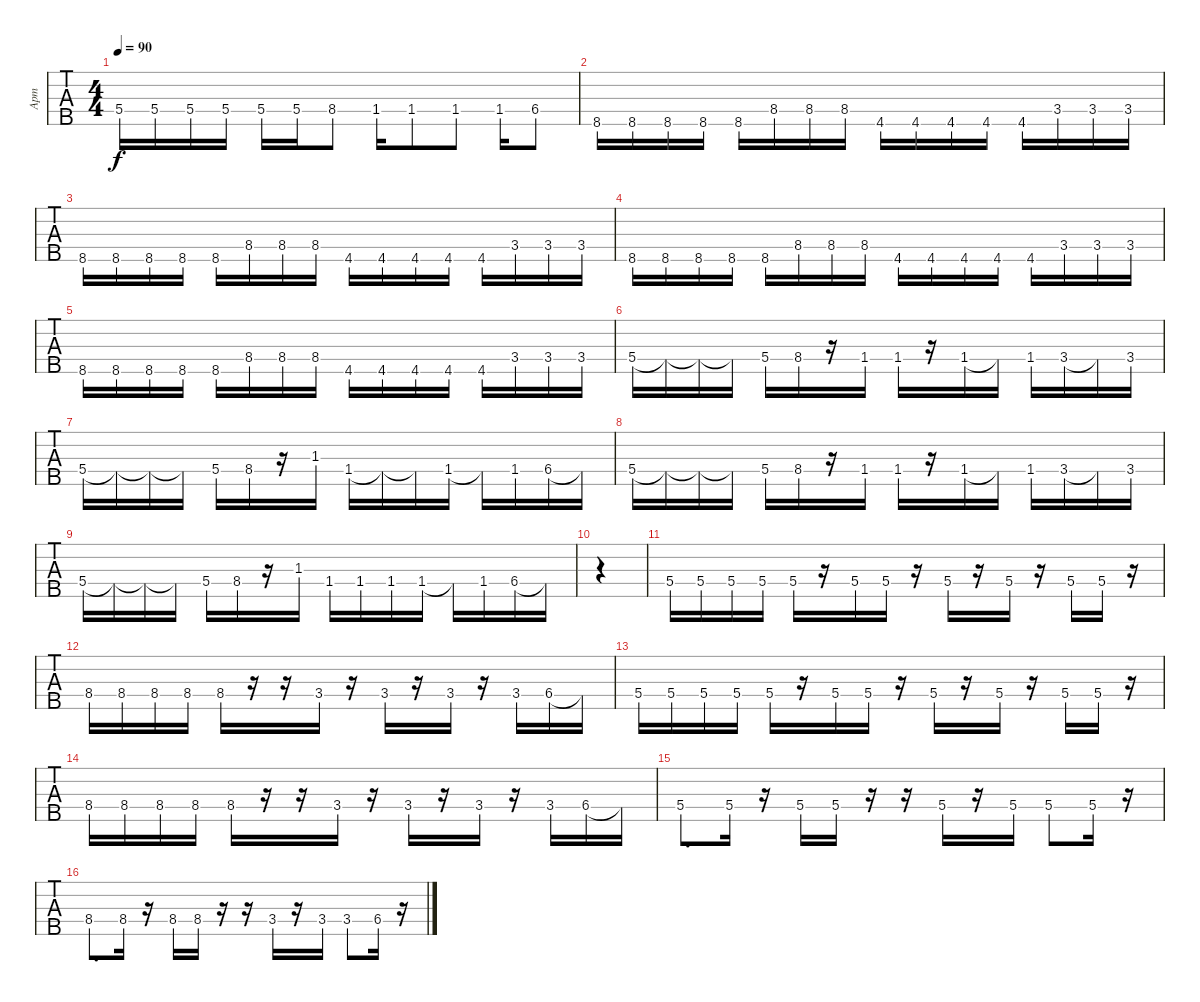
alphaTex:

\track ("Арт" "Арт") {instrument electricbassfinger}
\staff {tabs}
\tuning (Gb2 Db2 Ab1 Db1 Bb0) {hide}
\ts (4 4)
\tempo 90
\clef f4
\ks c
5.4.16{dy f} 5.4.16 5.4.16 5.4.16 5.4.16 5.4.16 8.4.8 1.4.16 1.4.8 1.4.8 1.4.16 6.4.8 |
\ks f#minor
8.5.16 8.5.16 8.5.16 8.5.16 8.5.16 8.4.16 8.4.16 8.4.16 4.5.16 4.5.16 4.5.16 4.5.16 4.5.16 3.4.16 3.4.16 3.4.16 |
8.5.16 8.5.16 8.5.16 8.5.16 8.5.16 8.4.16 8.4.16 8.4.16 4.5.16 4.5.16 4.5.16 4.5.16 4.5.16 3.4.16 3.4.16 3.4.16 |
8.5.16 8.5.16 8.5.16 8.5.16 8.5.16 8.4.16 8.4.16 8.4.16 4.5.16 4.5.16 4.5.16 4.5.16 4.5.16 3.4.16 3.4.16 3.4.16 |
8.5.16 8.5.16 8.5.16 8.5.16 8.5.16 8.4.16 8.4.16 8.4.16 4.5.16 4.5.16 4.5.16 4.5.16 4.5.16 3.4.16 3.4.16 3.4.16 |
5.4.16 5.4{t}.16 5.4{t}.16 5.4{t}.16 5.4.16 8.4.16 r.16 1.4.16 1.4.16 r.16 1.4.16 1.4{t}.16 1.4.16 3.4.16 3.4{t}.16 3.4.16 |
5.4.16 5.4{t}.16 5.4{t}.16 5.4{t}.16 5.4.16 8.4.16 r.16 1.3.16 1.4.16 1.4{t}.16 1.4{t}.16 1.4.16 1.4{t}.16 1.4.16 6.4.16 6.4{t}.16 |
5.4.16 5.4{t}.16 5.4{t}.16 5.4{t}.16 5.4.16 8.4.16 r.16 1.4.16 1.4.16 r.16 1.4.16 1.4{t}.16 1.4.16 3.4.16 3.4{t}.16 3.4.16 |
5.4.16 5.4{t}.16 5.4{t}.16 5.4{t}.16 5.4.16 8.4.16 r.16 1.3.16 1.4.16 1.4.16 1.4.16 1.4.16 1.4{t}.16 1.4.16 6.4.16 6.4{t}.16 |
|
5.4.16 5.4.16 5.4.16 5.4.16 5.4.16 r.16 5.4.16 5.4.16 r.16 5.4.16 r.16 5.4.16 r.16 5.4.16 5.4.16 r.16 |
8.4.16 8.4.16 8.4.16 8.4.16 8.4.16 r.16 r.16 3.4.16 r.16 3.4.16 r.16 3.4.16 r.16 3.4.16 6.4.16 6.4{t}.16 |
5.4.16 5.4.16 5.4.16 5.4.16 5.4.16 r.16 5.4.16 5.4.16 r.16 5.4.16 r.16 5.4.16 r.16 5.4.16 5.4.16 r.16 |
8.4.16 8.4.16 8.4.16 8.4.16 8.4.16 r.16 r.16 3.4.16 r.16 3.4.16 r.16 3.4.16 r.16 3.4.16 6.4.16 6.4{t}.16 |
5.4.8{d} 5.4.16 r.16 5.4.16 5.4.16 r.16 r.16 5.4.16 r.16 5.4.16 5.4.8 5.4.16 r.16 |
8.4.8{d} 8.4.16 r.16 8.4.16 8.4.16 r.16 r.16 3.4.16 r.16 3.4.16 3.4.8 6.4.16 r.16
